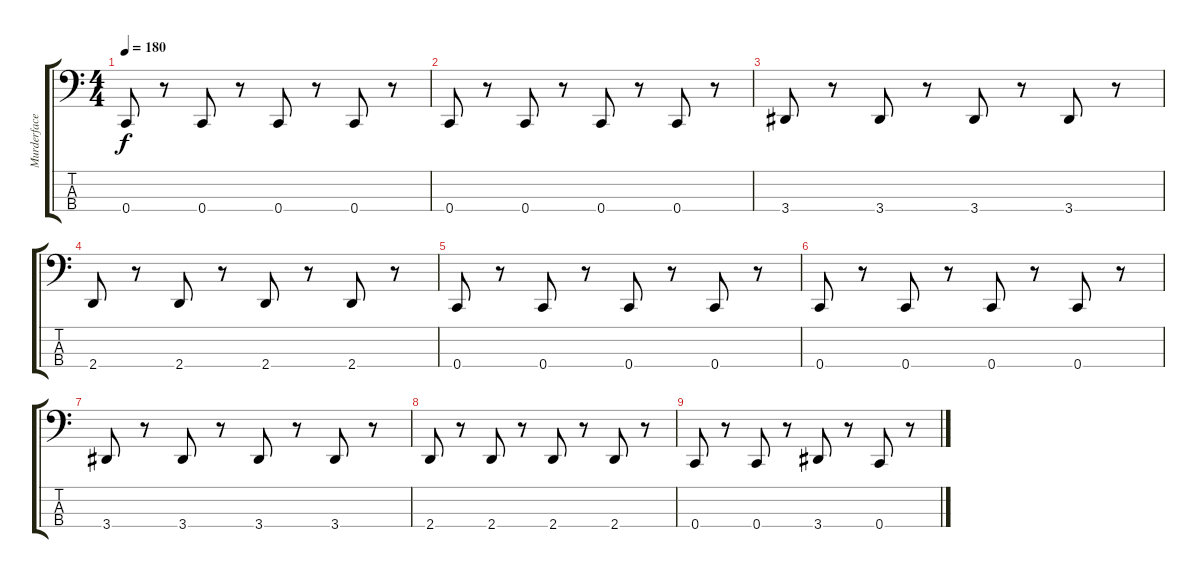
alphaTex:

\track ("Murderface" "Murderface") {instrument electricbassfinger}
\staff {score tabs}
\tuning (Eb2 Bb1 F1 C1) {hide}
\ts (4 4)
\tempo 180
\clef f4
\ks c
0.4.8{dy f} r.8 0.4.8 r.8 0.4.8 r.8 0.4.8 r.8 |
0.4.8 r.8 0.4.8 r.8 0.4.8 r.8 0.4.8 r.8 |
3.4.8 r.8 3.4.8 r.8 3.4.8 r.8 3.4.8 r.8 |
2.4.8 r.8 2.4.8 r.8 2.4.8 r.8 2.4.8 r.8 |
0.4.8 r.8 0.4.8 r.8 0.4.8 r.8 0.4.8 r.8 |
0.4.8 r.8 0.4.8 r.8 0.4.8 r.8 0.4.8 r.8 |
3.4.8 r.8 3.4.8 r.8 3.4.8 r.8 3.4.8 r.8 |
2.4.8 r.8 2.4.8 r.8 2.4.8 r.8 2.4.8 r.8 |
0.4.8 r.8 0.4.8 r.8 3.4.8 r.8 0.4.8 r.8
